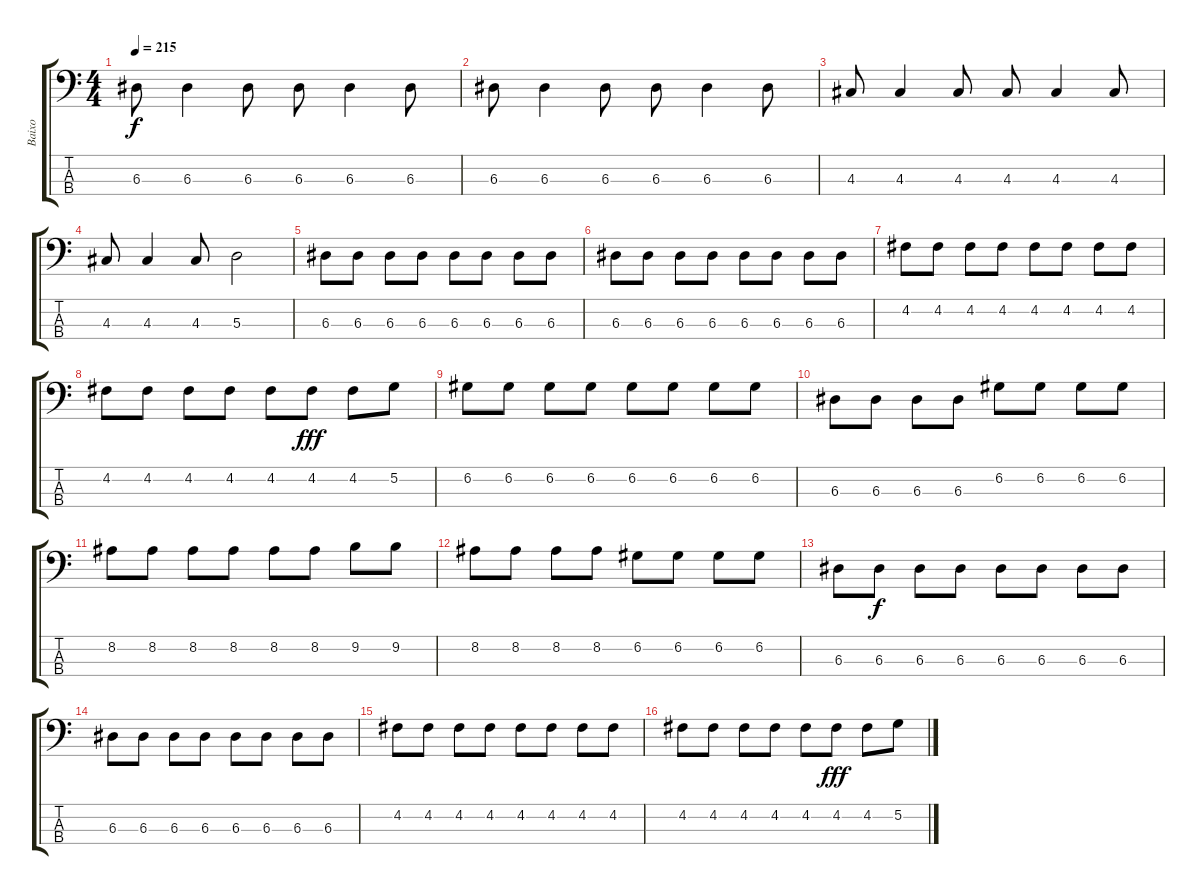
\track ("Baixo" "Baixo") {instrument electricbasspick}
\staff {score tabs}
\tuning (G2 D2 A1 E1) {hide}
\ts (4 4)
\tempo 215
\clef f4
\ks c
6.3.8{dy f} 6.3.4 6.3.8 6.3.8 6.3.4 6.3.8 |
6.3.8 6.3.4 6.3.8 6.3.8 6.3.4 6.3.8 |
4.3.8 4.3.4 4.3.8 4.3.8 4.3.4 4.3.8 |
4.3.8 4.3.4 4.3.8 5.3.2 |
6.3.8 6.3.8 6.3.8 6.3.8 6.3.8 6.3.8 6.3.8 6.3.8 |
6.3.8 6.3.8 6.3.8 6.3.8 6.3.8 6.3.8 6.3.8 6.3.8 |
4.2.8 4.2.8 4.2.8 4.2.8 4.2.8 4.2.8 4.2.8 4.2.8 |
4.2.8 4.2.8 4.2.8 4.2.8 4.2.8 4.2.8{dy fff} 4.2.8 5.2.8 |
6.2.8 6.2.8 6.2.8 6.2.8 6.2.8 6.2.8 6.2.8 6.2.8 |
6.3.8 6.3.8 6.3.8 6.3.8 6.2.8 6.2.8 6.2.8 6.2.8 |
8.2.8 8.2.8 8.2.8 8.2.8 8.2.8 8.2.8 9.2.8 9.2.8 |
8.2.8 8.2.8 8.2.8 8.2.8 6.2.8 6.2.8 6.2.8 6.2.8 |
6.3.8 6.3.8{dy f} 6.3.8 6.3.8 6.3.8 6.3.8 6.3.8 6.3.8 |
6.3.8 6.3.8 6.3.8 6.3.8 6.3.8 6.3.8 6.3.8 6.3.8 |
4.2.8 4.2.8 4.2.8 4.2.8 4.2.8 4.2.8 4.2.8 4.2.8 |
4.2.8 4.2.8 4.2.8 4.2.8 4.2.8 4.2.8{dy fff} 4.2.8 5.2.8
